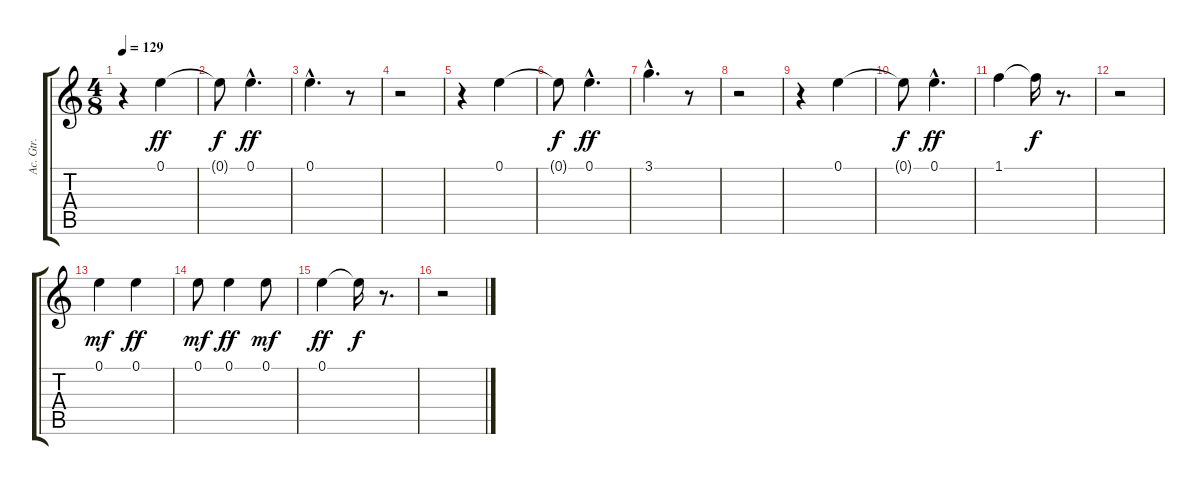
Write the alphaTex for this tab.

\track ("Ac. Gtr." "Ac. Gtr.") {instrument acousticguitarsteel}
\staff {score tabs}
\tuning (E4 B3 G3 D3 A2 E2) {hide}
\ts (4 8)
\tempo 129
\clef g2
\ks c
r.4{dy f} 0.1.4{dy ff} |
0.1{t}.8{dy f} 0.1{hac}.4{d dy ff} |
0.1{hac}.4{d} r.8 |
r.2 |
r.4 0.1.4 |
0.1{t}.8{dy f} 0.1{hac}.4{d dy ff} |
3.1{hac}.4{d} r.8 |
r.2 |
r.4 0.1.4 |
0.1{t}.8{dy f} 0.1{hac}.4{d dy ff} |
1.1.4 1.1{t}.16{dy f} r.8{d} |
r.2 |
0.1.4{dy mf} 0.1.4{dy ff} |
0.1.8{dy mf} 0.1.4{dy ff} 0.1.8{dy mf} |
0.1.4{dy ff} 0.1{t}.16{dy f} r.8{d} |
r.2
